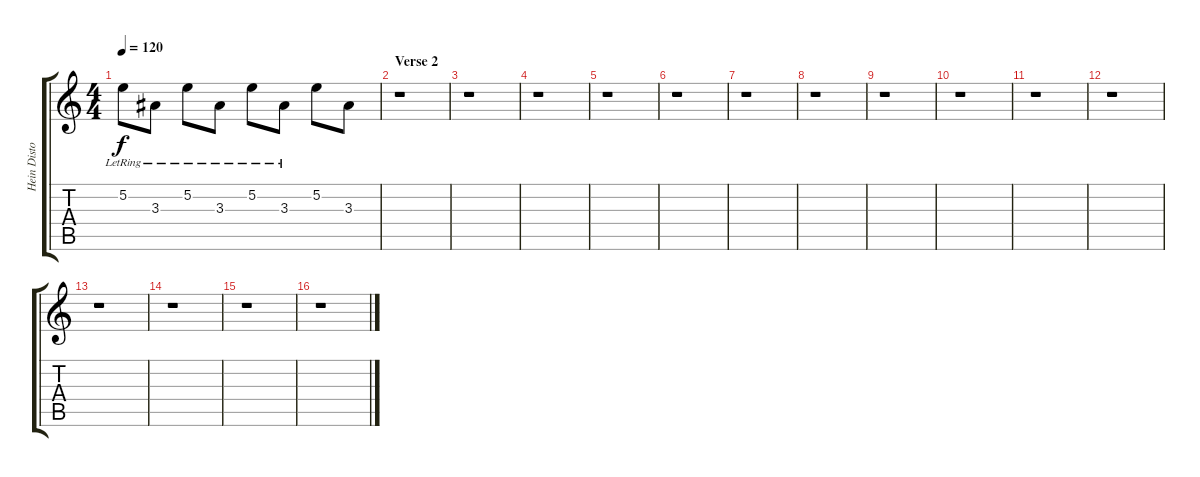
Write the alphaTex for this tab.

\track ("Hein Distortion 1" "Hein Disto") {instrument distortionguitar}
\staff {score tabs}
\tuning (E4 B3 G3 D3 A2 D2) {hide}
\ts (4 4)
\tempo 120
\clef g2
\ks c
5.2{lr}.8{dy f} 3.3{lr}.8 5.2{lr}.8 3.3{lr}.8 5.2{lr}.8 3.3{lr}.8 5.2.8 3.3.8 |
\section ("" "Verse 2")
r.1 |
r.1 |
r.1 |
r.1 |
r.1 |
r.1 |
r.1 |
r.1 |
r.1 |
r.1 |
r.1 |
r.1 |
r.1 |
r.1 |
r.1
